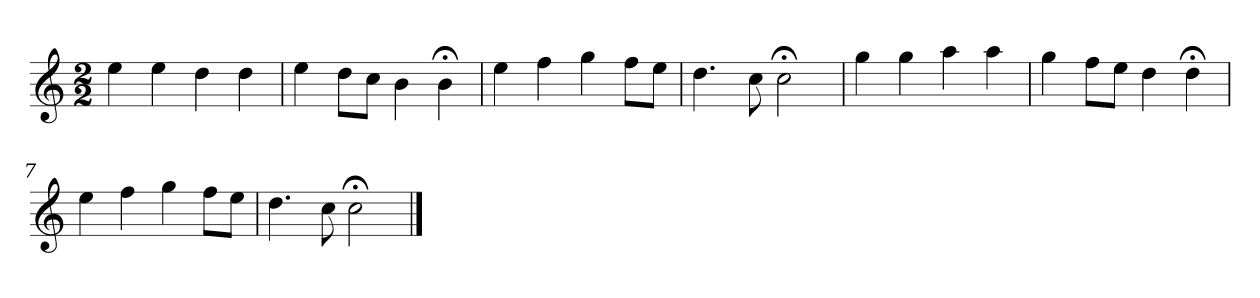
**kern
*part1
*staff1
*k[]
*C:
*M2/2
*MM120
=1
4ee
4ee
4dd
4dd
=2
4ee
8ddL
8ccJ
4b
4b;<
=3
4ee
4ff
4gg
8ffL
8eeJ
=4
4.dd
8cc
2cc;<
=5
4gg
4gg
4aa
4aa
=6
4gg
8ffL
8eeJ
4dd
4dd;<
=7
4ee
4ff
4gg
8ffL
8eeJ
=8
4.dd
8cc
2cc;<
==
*-
